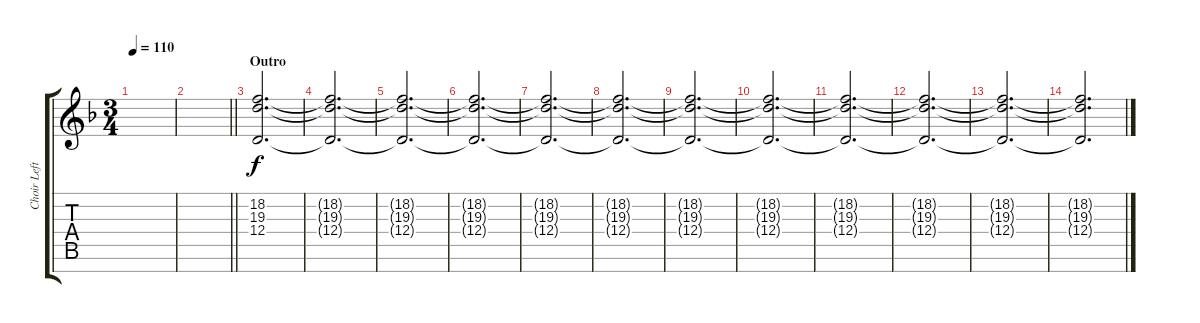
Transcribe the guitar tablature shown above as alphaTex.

\track ("Choir Left Hand" "Choir Left") {instrument choiraahs}
\staff {score tabs}
\tuning (E4 B3 G3 D3 A2 E2 B1) {hide}
\ts (3 4)
\tempo 110
\clef g2
\ks dminor
|
\barLineRight lightlight
|
\section ("" "Outro")
(18.2 19.3 12.4).2{d volume 6} |
(18.2{t} 19.3{t} 12.4{t}).2{d} |
(18.2{t} 19.3{t} 12.4{t}).2{d} |
(18.2{t} 19.3{t} 12.4{t}).2{d} |
(18.2{t} 19.3{t} 12.4{t}).2{d} |
(18.2{t} 19.3{t} 12.4{t}).2{d} |
(18.2{t} 19.3{t} 12.4{t}).2{d} |
(18.2{t} 19.3{t} 12.4{t}).2{d} |
(18.2{t} 19.3{t} 12.4{t}).2{d} |
(18.2{t} 19.3{t} 12.4{t}).2{d} |
(18.2{t} 19.3{t} 12.4{t}).2{d} |
(18.2{t} 19.3{t} 12.4{t}).2{d}
